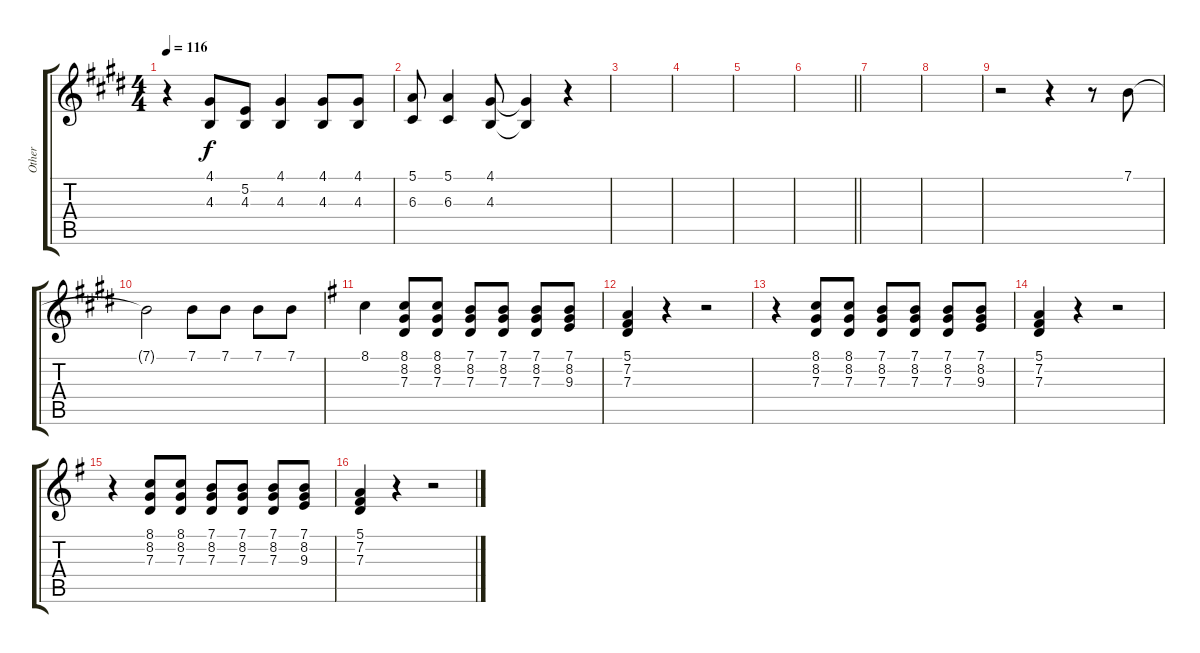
\track ("Other" "Other") {instrument lead1square}
\staff {score tabs}
\tuning (E4 B3 G3 D3 A2 E2) {hide}
\ts (4 4)
\tempo 116
\clef g2
\ks e
r.4{dy f} (4.1 4.3).8 (5.2 4.3).8 (4.1 4.3).4 (4.1 4.3).8 (4.1 4.3).8 |
(5.1 6.3).8 (5.1 6.3).4 (4.1 4.3).8 (4.1{t} 4.3{t}).4 r.4 |
|
|
|
\barLineRight lightlight
|
|
|
r.2 r.4 r.8 7.1.8 |
7.1{t}.2 7.1.8 7.1.8 7.1.8 7.1.8 |
\ks g
8.1.4 (8.1 8.2 7.3).8 (8.1 8.2 7.3).8 (7.1 8.2 7.3).8 (7.1 8.2 7.3).8 (7.1 8.2 7.3).8 (7.1 8.2 9.3).8 |
(5.1 7.2 7.3).4 r.4 r.2 |
r.4 (8.1 8.2 7.3).8 (8.1 8.2 7.3).8 (7.1 8.2 7.3).8 (7.1 8.2 7.3).8 (7.1 8.2 7.3).8 (7.1 8.2 9.3).8 |
(5.1 7.2 7.3).4 r.4 r.2 |
r.4 (8.1 8.2 7.3).8 (8.1 8.2 7.3).8 (7.1 8.2 7.3).8 (7.1 8.2 7.3).8 (7.1 8.2 7.3).8 (7.1 8.2 9.3).8 |
(5.1 7.2 7.3).4 r.4 r.2
